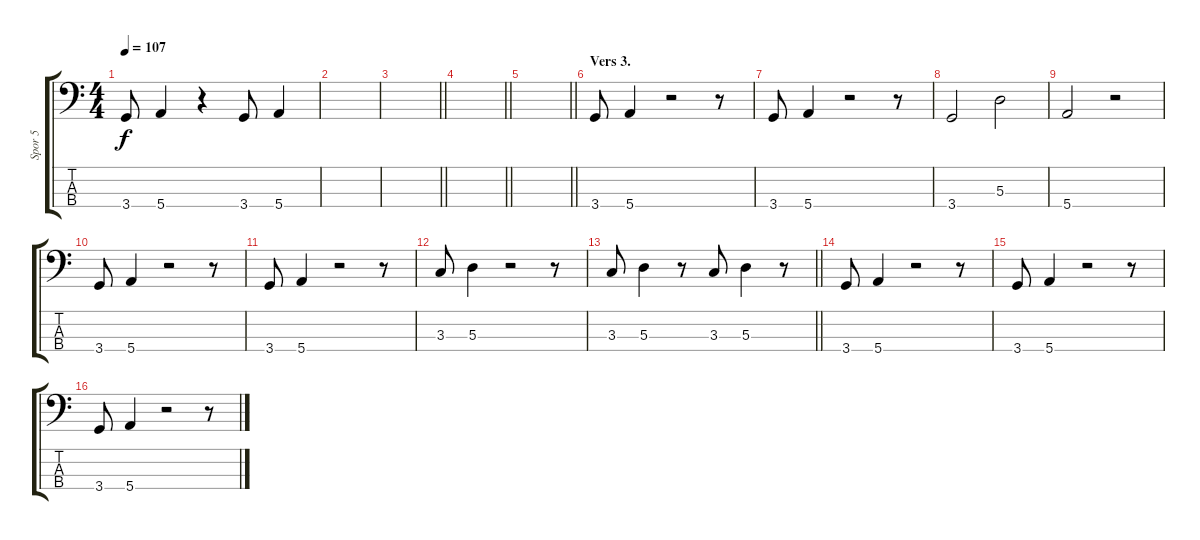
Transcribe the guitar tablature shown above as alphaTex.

\track ("Spor 5" "Spor 5") {instrument electricbassfinger}
\staff {score tabs}
\tuning (G2 D2 A1 E1) {hide}
\ts (4 4)
\tempo 107
\clef f4
\ks c
3.4.8{dy f} 5.4.4 r.4 3.4.8 5.4.4 |
|
\barLineRight lightlight
|
\barLineRight lightlight
|
\barLineRight lightlight
|
\section ("" "Vers 3.")
3.4.8 5.4.4 r.2 r.8 |
3.4.8 5.4.4 r.2 r.8 |
3.4.2 5.3.2 |
5.4.2 r.2 |
3.4.8 5.4.4 r.2 r.8 |
3.4.8 5.4.4 r.2 r.8 |
3.3.8 5.3.4 r.2 r.8 |
\barLineRight lightlight
3.3.8 5.3.4 r.8 3.3.8 5.3.4 r.8 |
3.4.8 5.4.4 r.2 r.8 |
3.4.8 5.4.4 r.2 r.8 |
3.4.8 5.4.4 r.2 r.8
